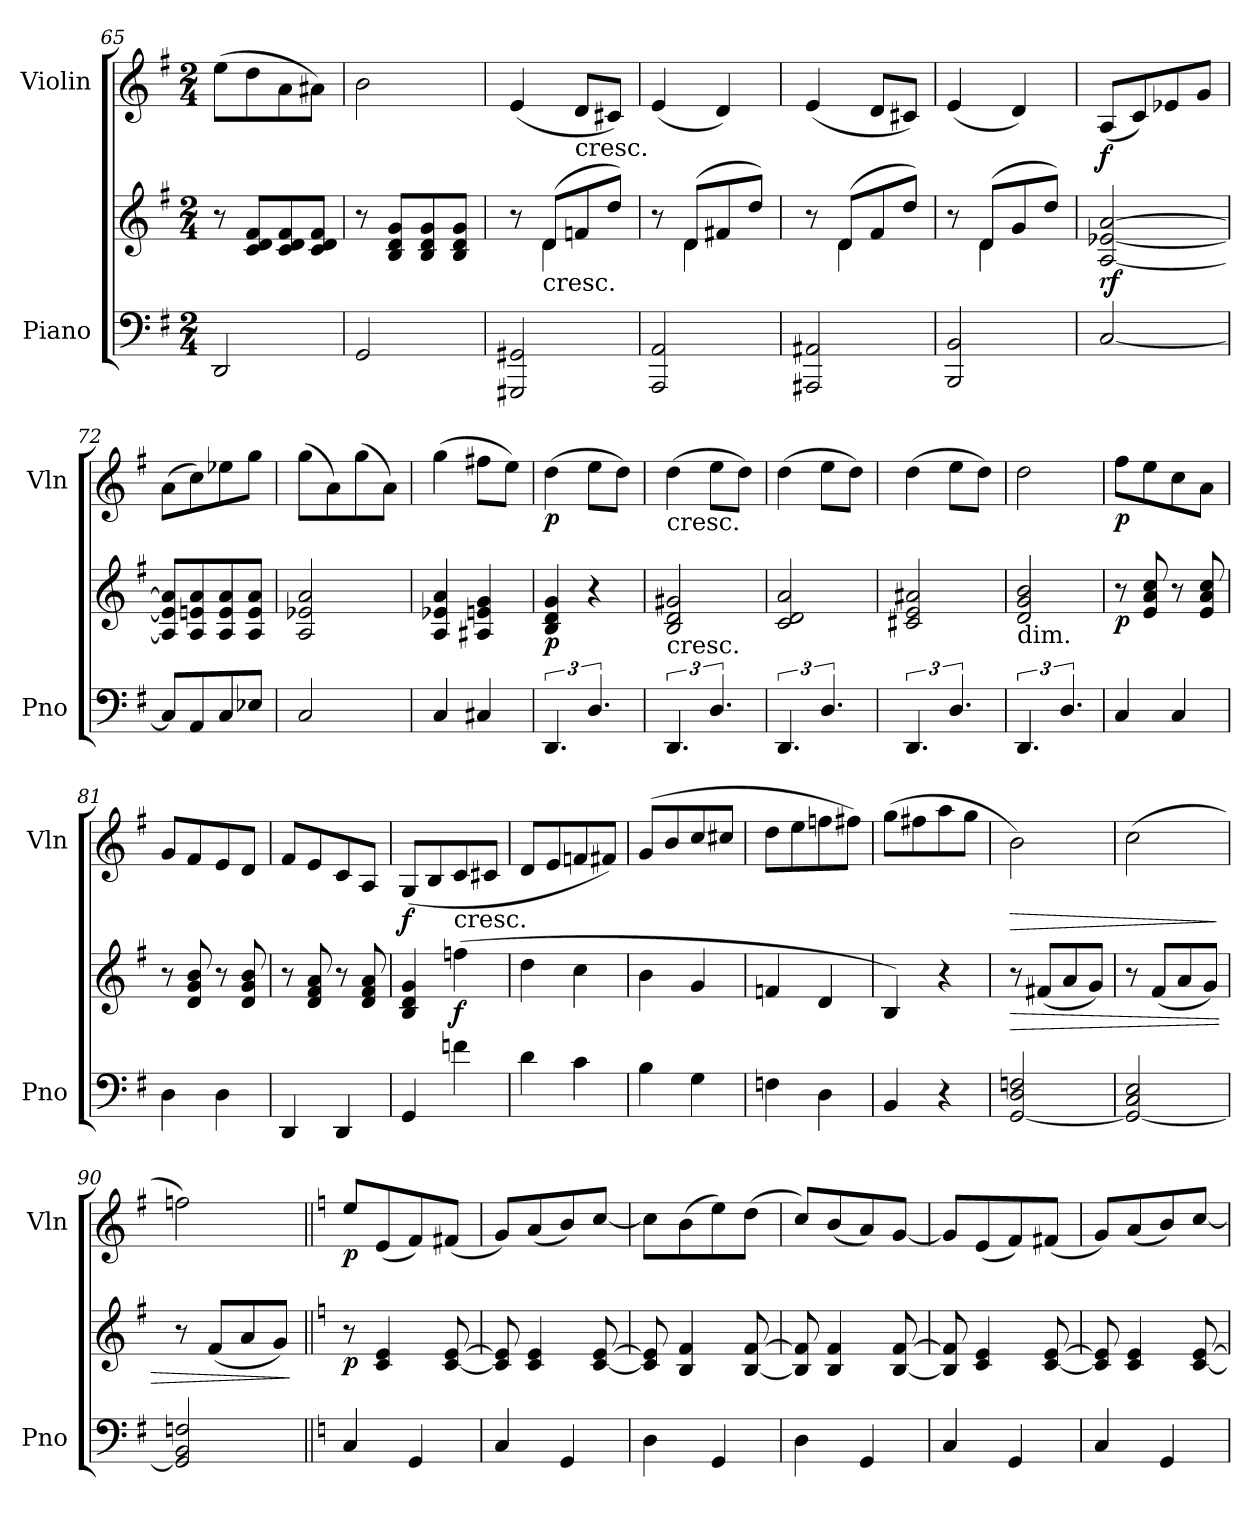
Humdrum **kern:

**kern	**kern	**dynam	**kern	**dynam
*part2	*part2	*part2	*part1	*part1
*staff3	*staff2	*staff2/3	*staff1	*staff1
*I"Piano	*	*	*I"Violin	*
*I'Pno	*	*	*I'Vln	*
!!LO:LB:g=z
*clefF4	*clefG2	*	*clefG2	*
*k[f#]	*k[f#]	*	*k[f#]	*
*M2/4	*M2/4	*	*M2/4	*
=65	=65	=65	=65	=65
2DD/	8r	.	(>8ee\L	.
.	8c/ 8d/ 8f#/L	.	8dd\	.
.	8c/ 8d/ 8f#/	.	8a\	.
.	8c/ 8d/ 8f#/J	.	8a#X\J)	.
=66	=66	=66	=66	=66
2GG/	8r	.	2b\	.
.	8B/ 8d/ 8g/L	.	.	.
.	8B/ 8d/ 8g/	.	.	.
.	8B/ 8d/ 8g/J	.	.	.
=67	=67	=67	=67	=67
*	*^	*	*	*
2GGG#X/ 2GG#X/	8r	8ryy	.	(<4e/	.
!	!LO:TX:b:t=cresc.	!	!	!	!
.	(<8d/L	4d\	.	.	.
!	!	!	!	!LO:TX:b:t=cresc.	!
.	8fn/	.	.	8d/L	.
.	8dd/J)	8ryy	.	8c#X/J)	.
=68	=68	=68	=68	=68	=68
2AAA/ 2AA/	8r	8ryy	.	(<4e/	.
.	(<8d/L	4d\	.	.	.
.	8f#X/	.	.	4d/)	.
.	8dd/J)	8ryy	.	.	.
=69	=69	=69	=69	=69	=69
2AAA#X/ 2AA#X/	8r	8ryy	.	(<4e/	.
.	(<8d/L	4d\	.	.	.
.	8f#/	.	.	8d/L	.
.	8dd/J)	8ryy	.	8c#X/J)	.
=70	=70	=70	=70	=70	=70
2BBB/ 2BB/	8r	8ryy	.	(<4e/	.
.	(<8d/L	4d\	.	.	.
.	8g/	.	.	4d/)	.
.	8dd/J)	8ryy	.	.	.
=71	=71	=71	=71	=71	=71
!	!	!	!LO:DY:b	!	!LO:DY:b
*	*v	*v	*	*	*
[2C/	[2A/ [2e-X/ [2a/	rf	(<8A/L	f
.	.	.	8c/)	.
.	.	.	8e-X/	.
.	.	.	8g/J	.
!!LO:PB:g=z
=72	=72	=72	=72	=72
8C/L]	8A/] 8e-/] 8a/]L	.	(>8a\L	.
8AA/	8A/ 8en/ 8a/	.	8cc\)	.
8C/	8A/ 8e/ 8a/	.	8ee-X\	.
8E-X/J	8A/ 8e/ 8a/J	.	8gg\J	.
=73	=73	=73	=73	=73
2C/	2A/ 2e-X/ 2a/	.	(>8gg\L	.
.	.	.	8a\)	.
.	.	.	(>8gg\	.
.	.	.	8a\J)	.
=74	=74	=74	=74	=74
4C/	4A/ 4e-X/ 4a/	.	(>4gg\	.
4C#X/	4A#X/ 4en/ 4g/	.	8ff#X\L	.
.	.	.	8ee\J)	.
=75	=75	=75	=75	=75
!	!	!LO:DY:b	!	!LO:DY:b
6.DD/	4B/ 4d/ 4g/	p	(>4dd\	p
6.D/	4r	.	8ee\L	.
.	.	.	8dd\J)	.
=76	=76	=76	=76	=76
!	!	!	!LO:TX:b:t=cresc.	!
!	!LO:TX:b:t=cresc.	!	!	!
6.DD/	2B/ 2d/ 2g#X/	.	(>4dd\	.
6.D/	.	.	8ee\L	.
.	.	.	8dd\J)	.
=77	=77	=77	=77	=77
6.DD/	2c/ 2d/ 2a/	.	(>4dd\	.
6.D/	.	.	8ee\L	.
.	.	.	8dd\J)	.
=78	=78	=78	=78	=78
6.DD/	2c#X/ 2e/ 2a#X/	.	(>4dd\	.
6.D/	.	.	8ee\L	.
.	.	.	8dd\J)	.
=79	=79	=79	=79	=79
!	!LO:TX:b:t=dim.	!	!	!
6.DD/	2d/ 2g/ 2b/	.	2dd\	.
6.D/	.	.	.	.
!!LO:LB:g=z
=80	=80	=80	=80	=80
!	!	!LO:DY:b	!	!LO:DY:b
4C/	8r	p	8ff#\L	p
.	8e/ 8a/ 8cc/	.	8ee\	.
4C/	8r	.	8cc\	.
.	8e/ 8a/ 8cc/	.	8a\J	.
!!LO:LB:g=z
=81	=81	=81	=81	=81
4D\	8r	.	8g/L	.
.	8d/ 8g/ 8b/	.	8f#/	.
4D\	8r	.	8e/	.
.	8d/ 8g/ 8b/	.	8d/J	.
=82	=82	=82	=82	=82
4DD/	8r	.	8f#/L	.
.	8d/ 8f#/ 8a/	.	8e/	.
4DD/	8r	.	8c/	.
.	8d/ 8f#/ 8a/	.	8A/J	.
=83	=83	=83	=83	=83
!	!	!	!	!LO:DY:b
4GG/	4B/ 4d/ 4g/	.	(<8G/L	f
.	.	.	8B/	.
!	!	!	!LO:TX:b:t=cresc.	!
!	!	!LO:DY:b	!	!
4fn\	(>4ffn\	f	8c/	.
.	.	.	8c#X/J	.
=84	=84	=84	=84	=84
4d\	4dd\	.	8d/L	.
.	.	.	8e/	.
4c\	4cc\	.	8fn/	.
.	.	.	8f#X/J)	.
=85	=85	=85	=85	=85
4B\	4b\	.	(>8g/L	.
.	.	.	8b/	.
4G\	4g/	.	8cc/	.
.	.	.	8cc#X/J	.
=86	=86	=86	=86	=86
4Fn\	4fn/	.	8dd\L	.
.	.	.	8ee\	.
4D\	4d/	.	8ffn\	.
.	.	.	8ff#X\J)	.
=87	=87	=87	=87	=87
4BB/	4B/)	.	(>8gg\L	.
.	.	.	8ff#X\	.
4r	4r	.	8aa\	.
.	.	.	8gg\J	.
!!LO:LB:g=z
=88	=88	=88	=88	=88
!	!	!LO:HP:b	!	!LO:HP:b
[2GG/ 2D/ 2Fn/	8r	>	2b\)	>
.	(<8f#X/L	.	.	.
.	8a/	.	.	.
.	8g/J)	.	.	.
!!LO:PB:g=z
=89	=89	=89	=89	=89
2GG/_ 2C/ 2E/	8r	.	(>2cc\	.
.	(<8f#/L	.	.	.
.	8a/	.	.	.
.	8g/J)	.	.	.
.	.	.	.	]
=90	=90	=90	=90	=90
2GG/] 2BB/ 2Fn/	8r	.	2ffn\)	.
.	(<8f#/L	.	.	.
.	8a/	.	.	.
.	8g/J)	.	.	.
.	.	]	.	.
=91||	=91||	=91||	=91||	=91||
*k[]	*k[]	*	*k[]	*
!	!	!LO:DY:b	!	!LO:DY:b
4C/	8r	p	8ee/L	p
.	4c/ 4e/	.	(<8e/	.
4GG/	.	.	8f/)	.
.	[8c/ [8e/	.	(<8f#X/J	.
=92	=92	=92	=92	=92
4C/	8c/] 8e/]	.	8g/L)	.
.	4c/ 4e/	.	(<8a/	.
4GG/	.	.	8b/)	.
.	[8c/ [8e/	.	[8cc/J	.
=93	=93	=93	=93	=93
4D\	8c/] 8e/]	.	8cc\L]	.
.	4B/ 4f/	.	(>8b\	.
4GG/	.	.	8ee\)	.
.	[8B/ [8f/	.	(>8dd\J	.
=94	=94	=94	=94	=94
4D\	8B/] 8f/]	.	8cc/L)	.
.	4B/ 4f/	.	(<8b/	.
4GG/	.	.	8a/)	.
.	[8B/ [8f/	.	[8g/J	.
=95	=95	=95	=95	=95
4C/	8B/] 8f/]	.	8g/L]	.
.	4c/ 4e/	.	(<8e/	.
4GG/	.	.	8f/)	.
.	[8c/ [8e/	.	(<8f#X/J	.
!!LO:LB:g=z
=96	=96	=96	=96	=96
4C/	8c/] 8e/]	.	8g/L)	.
.	4c/ 4e/	.	(<8a/	.
4GG/	.	.	8b/)	.
.	[8c/ [8e/	.	[8cc/J	.
=	=	=	=	=
*-	*-	*-	*-	*-
